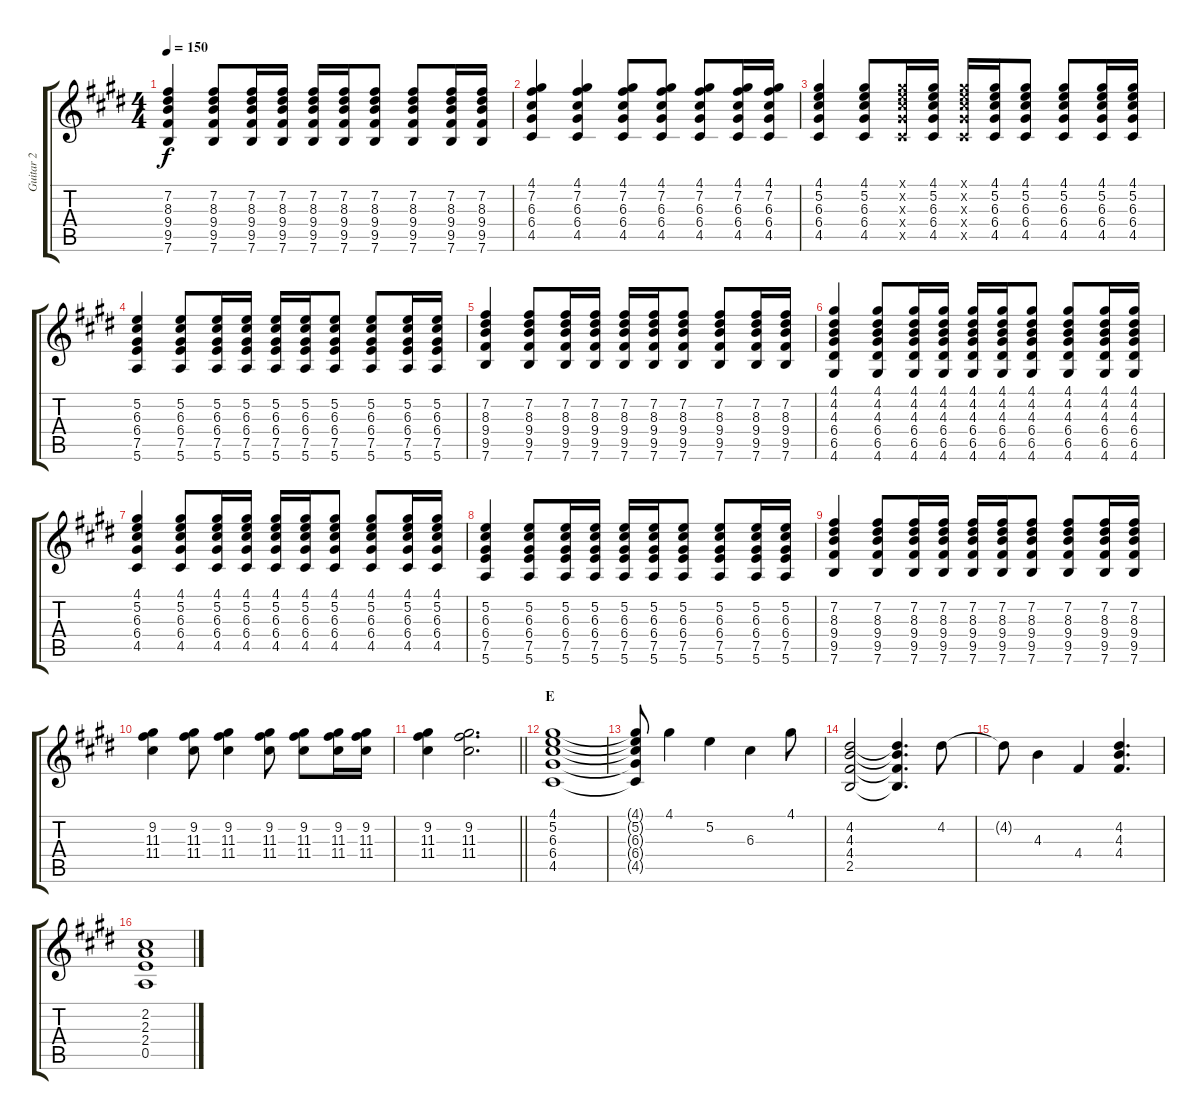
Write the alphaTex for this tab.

\track ("Guitar 2" "Guitar 2") {instrument overdrivenguitar}
\staff {score tabs}
\tuning (E4 B3 G3 D3 A2 E2) {hide}
\ts (4 4)
\tempo 150
\clef g2
\ks c#minor
(7.2 8.3 9.4 9.5 7.6).4{dy f} (7.2 8.3 9.4 9.5 7.6).8 (7.2 8.3 9.4 9.5 7.6).16 (7.2 8.3 9.4 9.5 7.6).16 (7.2 8.3 9.4 9.5 7.6).16 (7.2 8.3 9.4 9.5 7.6).16 (7.2 8.3 9.4 9.5 7.6).8 (7.2 8.3 9.4 9.5 7.6).8 (7.2 8.3 9.4 9.5 7.6).16 (7.2 8.3 9.4 9.5 7.6).16 |
(4.1 7.2 6.3 6.4 4.5).4 (4.1 7.2 6.3 6.4 4.5).4 (4.1 7.2 6.3 6.4 4.5).8 (4.1 7.2 6.3 6.4 4.5).8 (4.1 7.2 6.3 6.4 4.5).8 (4.1 7.2 6.3 6.4 4.5).16 (4.1 7.2 6.3 6.4 4.5).16 |
(4.1 5.2 6.3 6.4 4.5).4 (4.1 5.2 6.3 6.4 4.5).8 (4.1{x} 5.2{x} 6.3{x} 6.4{x} 4.5{x}).16 (4.1 5.2 6.3 6.4 4.5).16 (4.1{x} 5.2{x} 6.3{x} 6.4{x} 4.5{x}).16 (4.1 5.2 6.3 6.4 4.5).16 (4.1 5.2 6.3 6.4 4.5).8 (4.1 5.2 6.3 6.4 4.5).8 (4.1 5.2 6.3 6.4 4.5).16 (4.1 5.2 6.3 6.4 4.5).16 |
(5.2 6.3 6.4 7.5 5.6).4 (5.2 6.3 6.4 7.5 5.6).8 (5.2 6.3 6.4 7.5 5.6).16 (5.2 6.3 6.4 7.5 5.6).16 (5.2 6.3 6.4 7.5 5.6).16 (5.2 6.3 6.4 7.5 5.6).16 (5.2 6.3 6.4 7.5 5.6).8 (5.2 6.3 6.4 7.5 5.6).8 (5.2 6.3 6.4 7.5 5.6).16 (5.2 6.3 6.4 7.5 5.6).16 |
(7.2 8.3 9.4 9.5 7.6).4 (7.2 8.3 9.4 9.5 7.6).8 (7.2 8.3 9.4 9.5 7.6).16 (7.2 8.3 9.4 9.5 7.6).16 (7.2 8.3 9.4 9.5 7.6).16 (7.2 8.3 9.4 9.5 7.6).16 (7.2 8.3 9.4 9.5 7.6).8 (7.2 8.3 9.4 9.5 7.6).8 (7.2 8.3 9.4 9.5 7.6).16 (7.2 8.3 9.4 9.5 7.6).16 |
(4.1 4.2 4.3 6.4 6.5 4.6).4 (4.1 4.2 4.3 6.4 6.5 4.6).8 (4.1 4.2 4.3 6.4 6.5 4.6).16 (4.1 4.2 4.3 6.4 6.5 4.6).16 (4.1 4.2 4.3 6.4 6.5 4.6).16 (4.1 4.2 4.3 6.4 6.5 4.6).16 (4.1 4.2 4.3 6.4 6.5 4.6).8 (4.1 4.2 4.3 6.4 6.5 4.6).8 (4.1 4.2 4.3 6.4 6.5 4.6).16 (4.1 4.2 4.3 6.4 6.5 4.6).16 |
(4.1 5.2 6.3 6.4 4.5).4 (4.1 5.2 6.3 6.4 4.5).8 (4.1 5.2 6.3 6.4 4.5).16 (4.1 5.2 6.3 6.4 4.5).16 (4.1 5.2 6.3 6.4 4.5).16 (4.1 5.2 6.3 6.4 4.5).16 (4.1 5.2 6.3 6.4 4.5).8 (4.1 5.2 6.3 6.4 4.5).8 (4.1 5.2 6.3 6.4 4.5).16 (4.1 5.2 6.3 6.4 4.5).16 |
(5.2 6.3 6.4 7.5 5.6).4 (5.2 6.3 6.4 7.5 5.6).8 (5.2 6.3 6.4 7.5 5.6).16 (5.2 6.3 6.4 7.5 5.6).16 (5.2 6.3 6.4 7.5 5.6).16 (5.2 6.3 6.4 7.5 5.6).16 (5.2 6.3 6.4 7.5 5.6).8 (5.2 6.3 6.4 7.5 5.6).8 (5.2 6.3 6.4 7.5 5.6).16 (5.2 6.3 6.4 7.5 5.6).16 |
(7.2 8.3 9.4 9.5 7.6).4 (7.2 8.3 9.4 9.5 7.6).8 (7.2 8.3 9.4 9.5 7.6).16 (7.2 8.3 9.4 9.5 7.6).16 (7.2 8.3 9.4 9.5 7.6).16 (7.2 8.3 9.4 9.5 7.6).16 (7.2 8.3 9.4 9.5 7.6).8 (7.2 8.3 9.4 9.5 7.6).8 (7.2 8.3 9.4 9.5 7.6).16 (7.2 8.3 9.4 9.5 7.6).16 |
(9.2 11.3 11.4).4 (9.2 11.3 11.4).8 (9.2 11.3 11.4).4 (9.2 11.3 11.4).8 (9.2 11.3 11.4).8 (9.2 11.3 11.4).16 (9.2 11.3 11.4).16 |
\barLineRight lightlight
(9.2 11.3 11.4).4 (9.2 11.3 11.4).2{d} |
\section ("" "E")
(4.1 5.2 6.3 6.4 4.5).1 |
(4.1{t} 5.2{t} 6.3{t} 6.4{t} 4.5{t}).8 4.1.4 5.2.4 6.3.4 4.1.8 |
(4.2 4.3 4.4 2.5).2 (4.2{t} 4.3{t} 4.4{t} 2.5{t}).4{d} 4.2.8 |
4.2{t}.8 4.3.4 4.4.4 (4.2 4.3 4.4).4{d} |
(2.2 2.3 2.4 0.5).1
